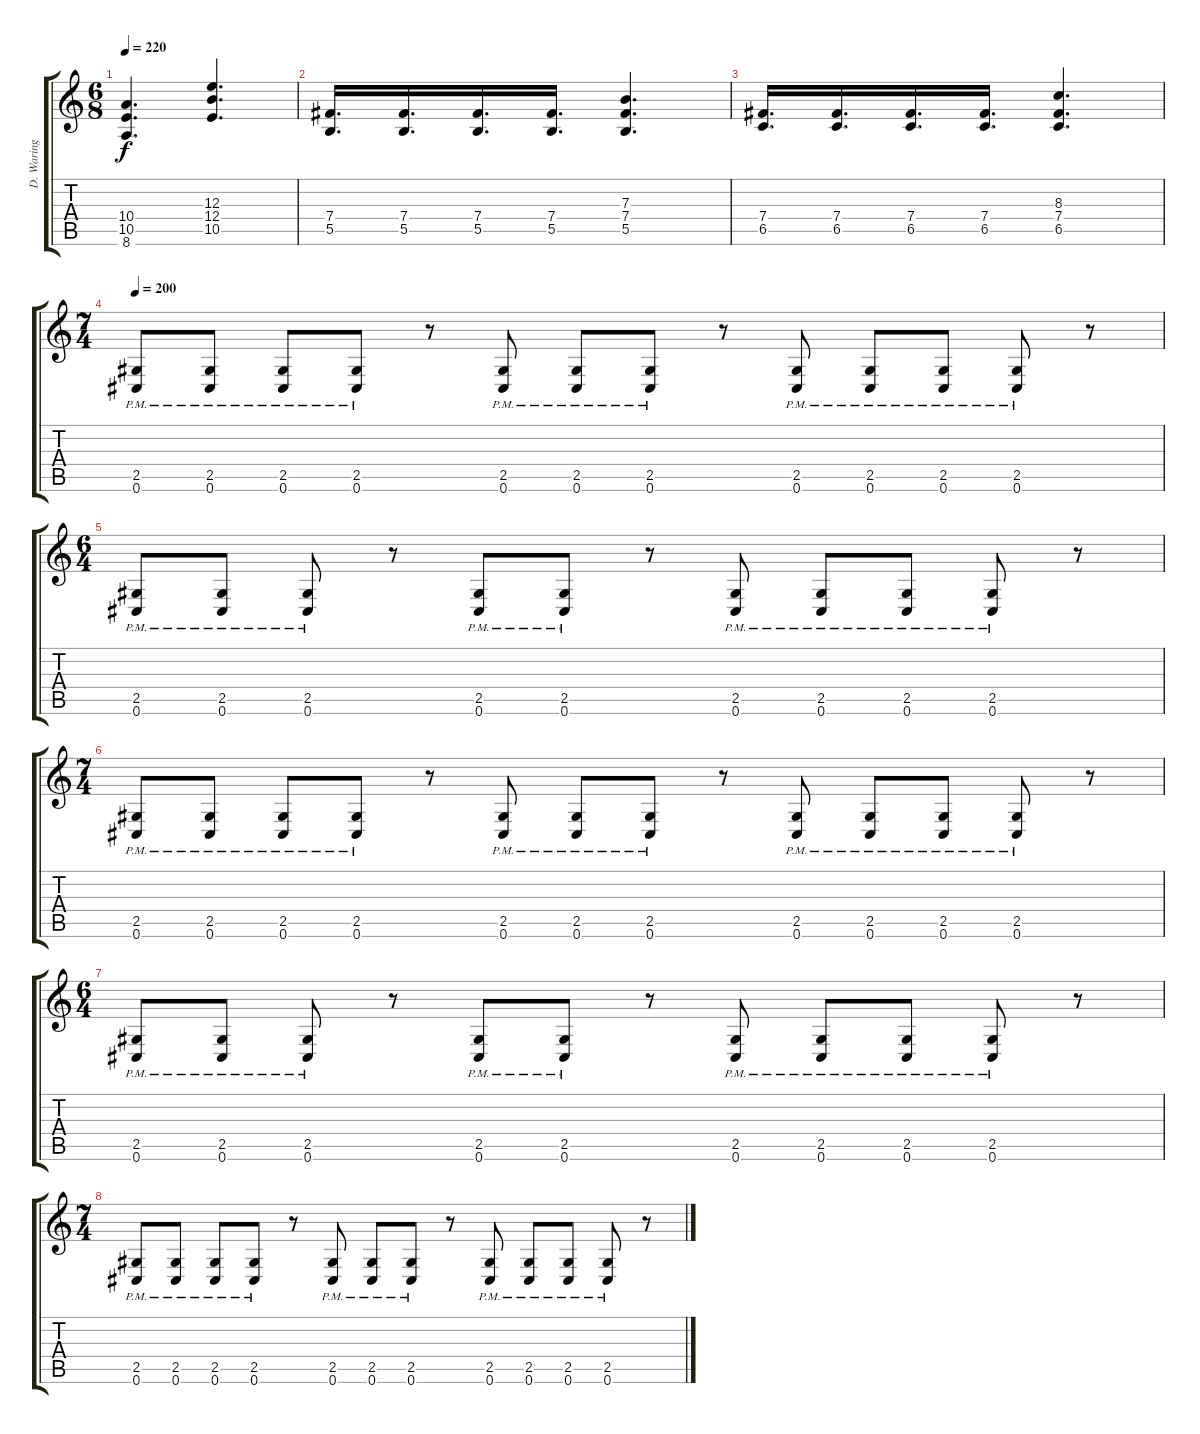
\track ("D. Waring Gtr." "D. Waring ") {instrument distortionguitar}
\staff {score tabs}
\tuning (Db4 Ab3 E3 B2 Gb2 Db2) {hide}
\ts (6 8)
\tempo 220
\clef g2
\ks c
(10.4 10.5 8.6).4{d dy f} (12.3 12.4 10.5).4{d} |
(7.4 5.5).16{d} (7.4 5.5).16{d} (7.4 5.5).16{d} (7.4 5.5).16{d} (7.3 7.4 5.5).4{d} |
(7.4 6.5).16{d} (7.4 6.5).16{d} (7.4 6.5).16{d} (7.4 6.5).16{d} (8.3 7.4 6.5).4{d} |
\ts (7 4)
\tempo 200
(2.5{pm} 0.6{pm}).8 (2.5{pm} 0.6{pm}).8 (2.5{pm} 0.6{pm}).8 (2.5{pm} 0.6{pm}).8 r.8 (2.5{pm} 0.6{pm}).8 (2.5{pm} 0.6{pm}).8 (2.5{pm} 0.6{pm}).8 r.8 (2.5{pm} 0.6{pm}).8 (2.5{pm} 0.6{pm}).8 (2.5{pm} 0.6{pm}).8 (2.5{pm} 0.6{pm}).8 r.8 |
\ts (6 4)
(2.5{pm} 0.6{pm}).8 (2.5{pm} 0.6{pm}).8 (2.5{pm} 0.6{pm}).8 r.8 (2.5{pm} 0.6{pm}).8 (2.5{pm} 0.6{pm}).8 r.8 (2.5{pm} 0.6{pm}).8 (2.5{pm} 0.6{pm}).8 (2.5{pm} 0.6{pm}).8 (2.5{pm} 0.6{pm}).8 r.8 |
\ts (7 4)
(2.5{pm} 0.6{pm}).8 (2.5{pm} 0.6{pm}).8 (2.5{pm} 0.6{pm}).8 (2.5{pm} 0.6{pm}).8 r.8 (2.5{pm} 0.6{pm}).8 (2.5{pm} 0.6{pm}).8 (2.5{pm} 0.6{pm}).8 r.8 (2.5{pm} 0.6{pm}).8 (2.5{pm} 0.6{pm}).8 (2.5{pm} 0.6{pm}).8 (2.5{pm} 0.6{pm}).8 r.8 |
\ts (6 4)
(2.5{pm} 0.6{pm}).8 (2.5{pm} 0.6{pm}).8 (2.5{pm} 0.6{pm}).8 r.8 (2.5{pm} 0.6{pm}).8 (2.5{pm} 0.6{pm}).8 r.8 (2.5{pm} 0.6{pm}).8 (2.5{pm} 0.6{pm}).8 (2.5{pm} 0.6{pm}).8 (2.5{pm} 0.6{pm}).8 r.8 |
\ts (7 4)
(2.5{pm} 0.6{pm}).8 (2.5{pm} 0.6{pm}).8 (2.5{pm} 0.6{pm}).8 (2.5{pm} 0.6{pm}).8 r.8 (2.5{pm} 0.6{pm}).8 (2.5{pm} 0.6{pm}).8 (2.5{pm} 0.6{pm}).8 r.8 (2.5{pm} 0.6{pm}).8 (2.5{pm} 0.6{pm}).8 (2.5{pm} 0.6{pm}).8 (2.5{pm} 0.6{pm}).8 r.8
